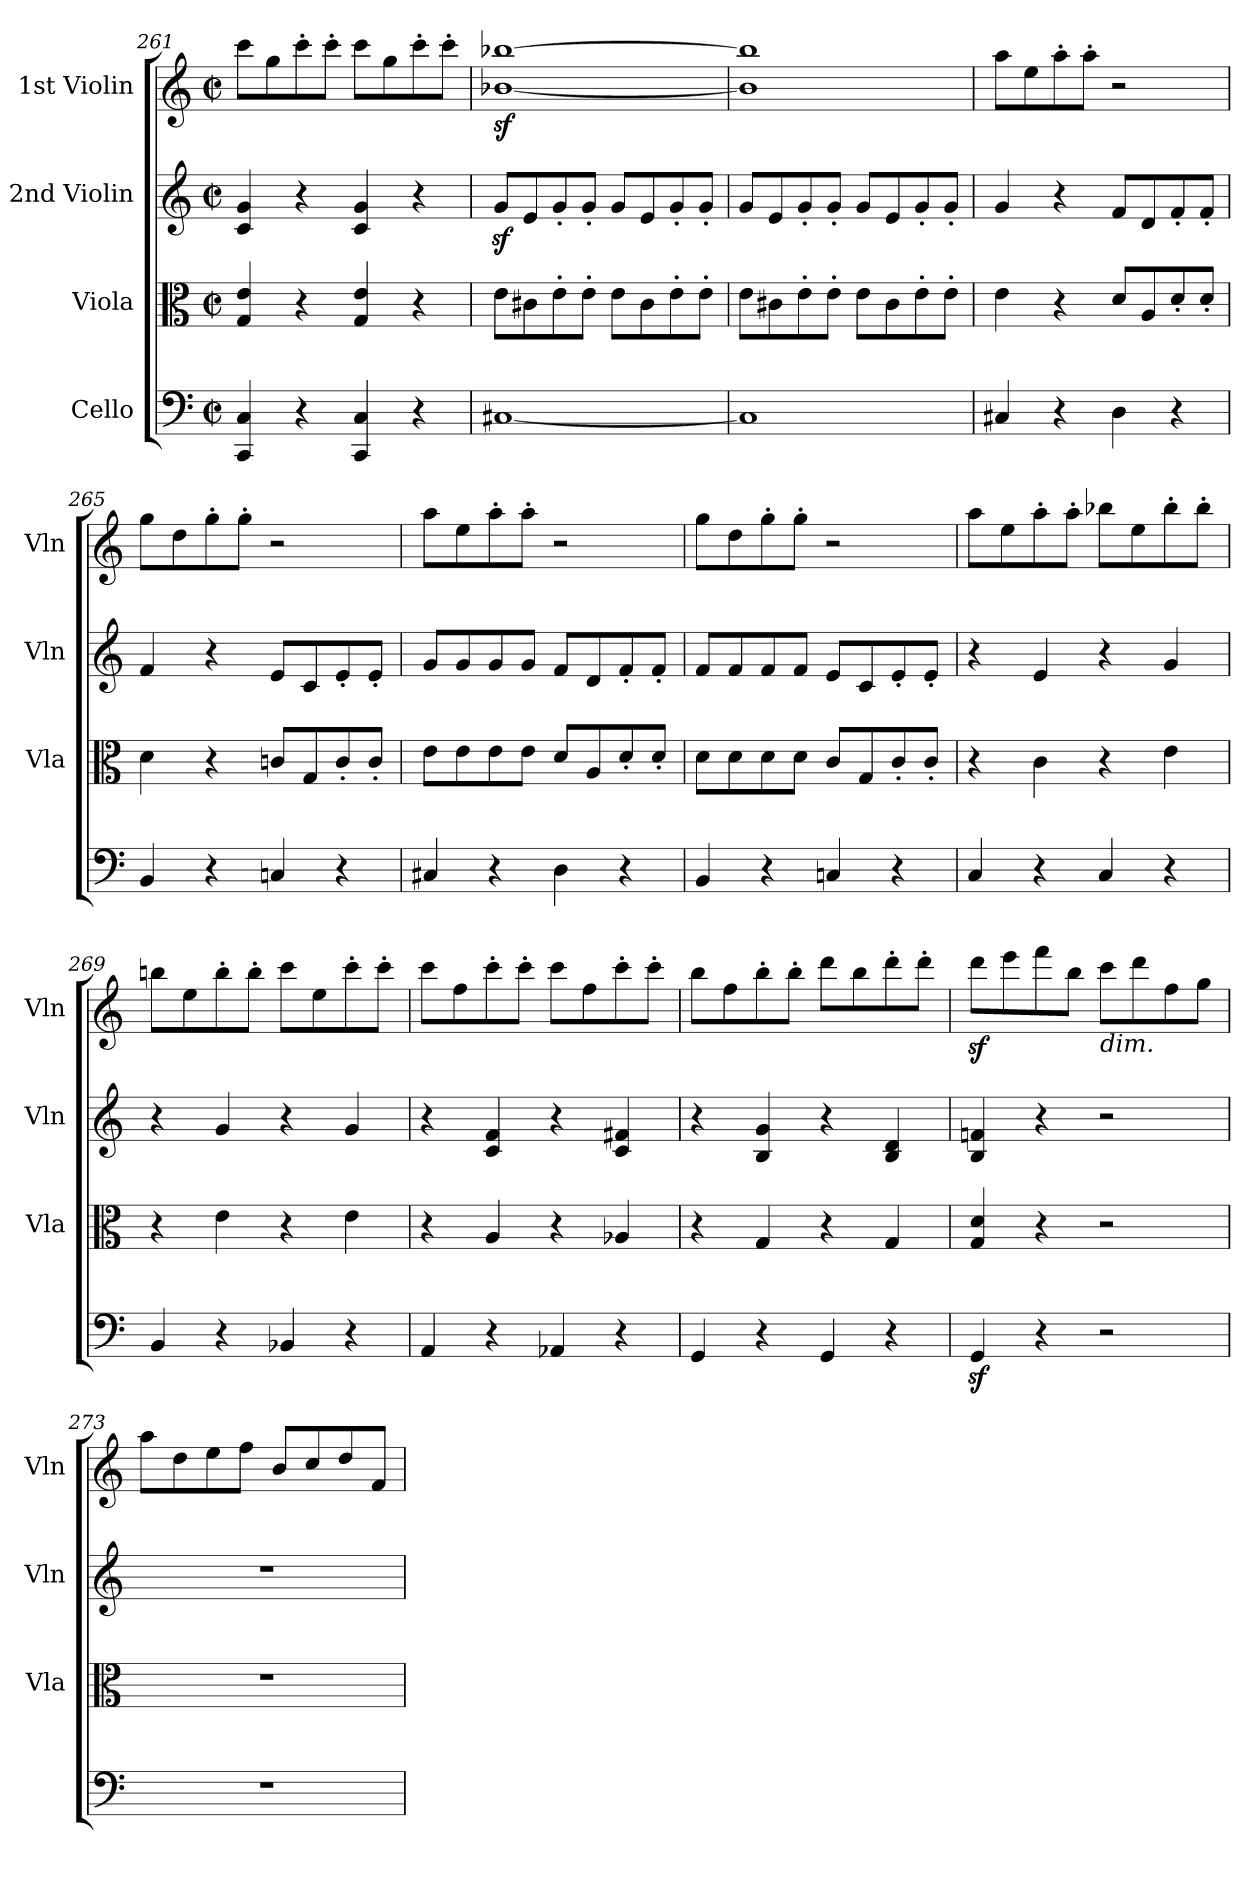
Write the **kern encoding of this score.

**kern	**kern	**kern	**kern
*part4	*part3	*part2	*part1
*staff4	*staff3	*staff2	*staff1
*I"Cello	*I"Viola	*I"2nd Violin	*I"1st Violin
*	*I'Vla	*I'Vln	*I'Vln
*clefF4	*clefC3	*clefG2	*clefG2
*k[]	*k[]	*k[]	*k[]
*M2/2	*M2/2	*M2/2	*M2/2
*met(c|)	*met(c|)	*met(c|)	*met(c|)
=261	=261	=261	=261
4CC 4C	4G 4e	4c 4g	8cccL
.	.	.	8gg
4r	4r	4r	8ccc'
.	.	.	8ccc'J
4CC 4C	4G 4e	4c 4g	8cccL
.	.	.	8gg
4r	4r	4r	8ccc'
.	.	.	8ccc'J
=262	=262	=262	=262
[1C#X	8eL	8gzL	[1b-Xz [1bb-Xz
.	8c#X	8e	.
.	8e'	8g'	.
.	8e'J	8g'J	.
.	8eL	8gL	.
.	8c#	8e	.
.	8e'	8g'	.
.	8e'J	8g'J	.
=263	=263	=263	=263
1C#]	8eL	8gL	1b-] 1bb-]
.	8c#X	8e	.
.	8e'	8g'	.
.	8e'J	8g'J	.
.	8eL	8gL	.
.	8c#	8e	.
.	8e'	8g'	.
.	8e'J	8g'J	.
=264	=264	=264	=264
4C#X	4e	4g	8aaL
.	.	.	8ee
4r	4r	4r	8aa'
.	.	.	8aa'J
4D	8dL	8fL	2r
.	8A	8d	.
4r	8d'	8f'	.
.	8d'J	8f'J	.
=265	=265	=265	=265
4BB	4d	4f	8ggL
.	.	.	8dd
4r	4r	4r	8gg'
.	.	.	8gg'J
4Cn	8cnL	8eL	2r
.	8G	8c	.
4r	8c'	8e'	.
.	8c'J	8e'J	.
=266	=266	=266	=266
4C#X	8eL	8gL	8aaL
.	8e	8g	8ee
4r	8e	8g	8aa'
.	8eJ	8gJ	8aa'J
4D	8dL	8fL	2r
.	8A	8d	.
4r	8d'	8f'	.
.	8d'J	8f'J	.
=267	=267	=267	=267
4BB	8dL	8fL	8ggL
.	8d	8f	8dd
4r	8d	8f	8gg'
.	8dJ	8fJ	8gg'J
4Cn	8cL	8eL	2r
.	8G	8c	.
4r	8c'	8e'	.
.	8c'J	8e'J	.
=268	=268	=268	=268
4C	4r	4r	8aaL
.	.	.	8ee
4r	4c	4e	8aa'
.	.	.	8aa'J
4C	4r	4r	8bb-XL
.	.	.	8ee
4r	4e	4g	8bb-'
.	.	.	8bb-'J
=269	=269	=269	=269
4BB	4r	4r	8bbnL
.	.	.	8ee
4r	4e	4g	8bb'
.	.	.	8bb'J
4BB-X	4r	4r	8cccL
.	.	.	8ee
4r	4e	4g	8ccc'
.	.	.	8ccc'J
=270	=270	=270	=270
4AA	4r	4r	8cccL
.	.	.	8ff
4r	4A	4c 4f	8ccc'
.	.	.	8ccc'J
4AA-X	4r	4r	8cccL
.	.	.	8ff
4r	4A-X	4c 4f#X	8ccc'
.	.	.	8ccc'J
=271	=271	=271	=271
4GG	4r	4r	8bbL
.	.	.	8ff
4r	4G	4B 4g	8bb'
.	.	.	8bb'J
4GG	4r	4r	8dddL
.	.	.	8bb
4r	4G	4B 4d	8ddd'
.	.	.	8ddd'J
=272	=272	=272	=272
4GGz	4G 4d	4B 4fn	8dddzL
.	.	.	8eee
4r	4r	4r	8fff
.	.	.	8bbJ
!	!	!	!LO:TX:b:i:t=dim.
2r	2r	2r	8cccL
.	.	.	8ddd
.	.	.	8ff
.	.	.	8ggJ
=273	=273	=273	=273
1r	1r	1r	8aaL
.	.	.	8dd
.	.	.	8ee
.	.	.	8ffJ
.	.	.	8bL
.	.	.	8cc
.	.	.	8dd
.	.	.	8fJ
=	=	=	=
*-	*-	*-	*-
